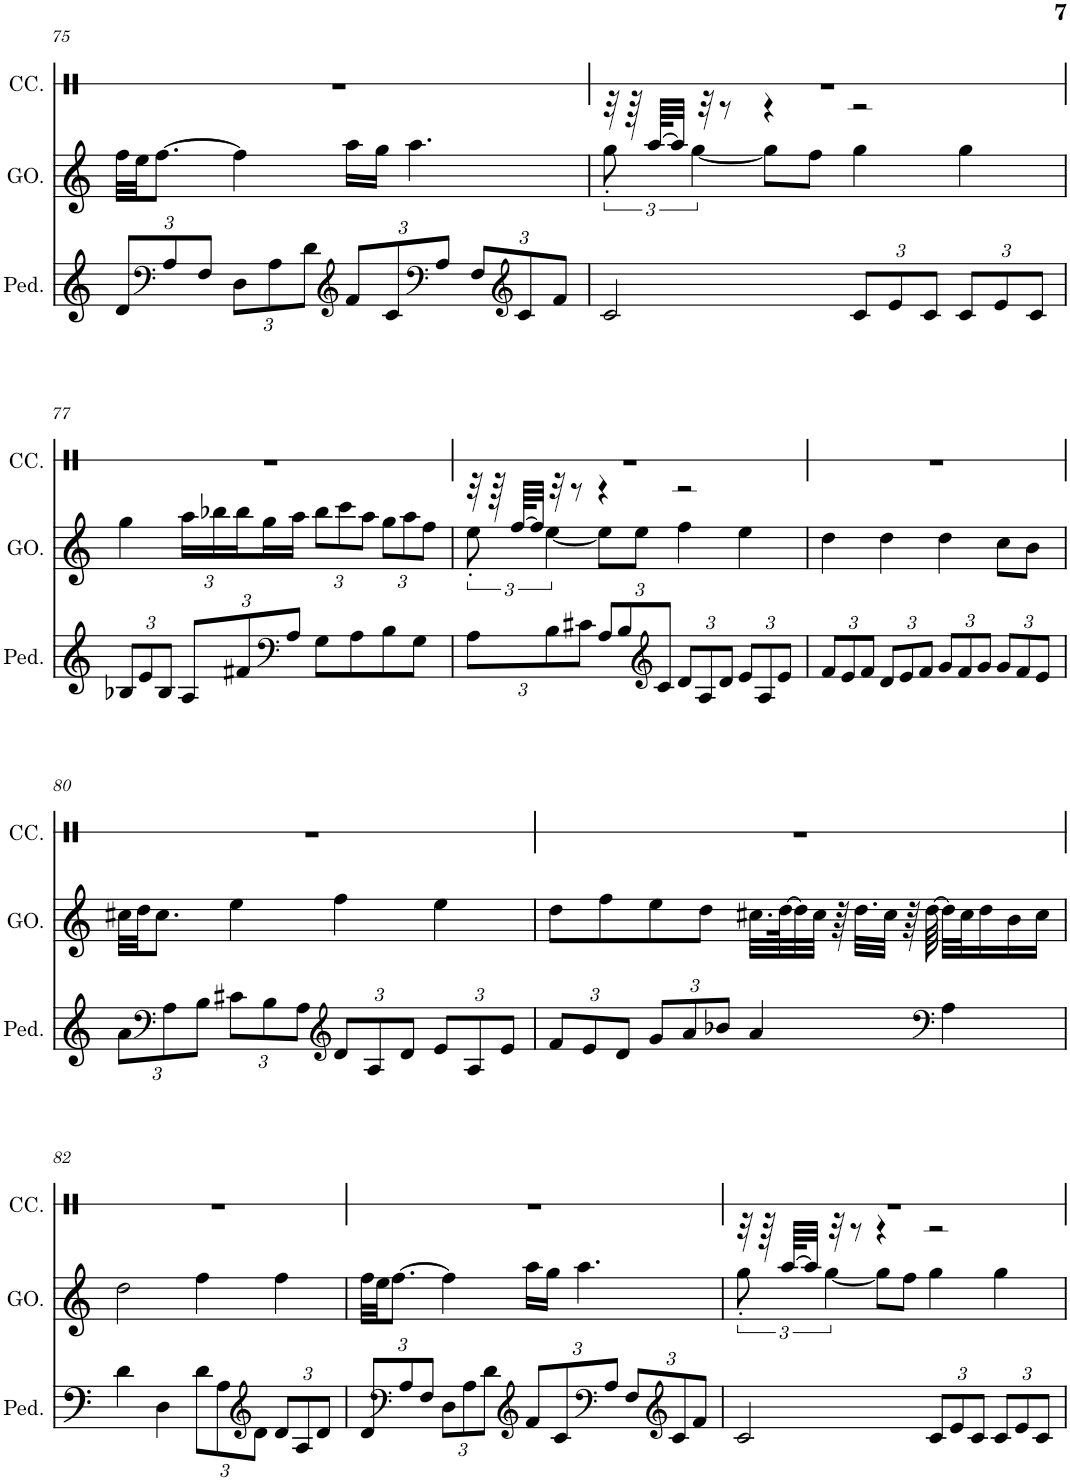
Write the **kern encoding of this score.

**kern	**kern	**kern
*part3	*part2	*part1
*staff3	*staff2	*staff1
*I"Pédale - Ch2	*I"Grand Orgue - Ch1	*I"ControlsChange - Ch16
*	*I'GO.	*I'CC.
!!LO:PB:g=z
*clefF4	*clefG2	*clefX
*k[]	*k[]	*k[]
*M4/4	*M4/4	*M4/4
*Xbrackettup	*	*
=75	=75	=75
12d/L	32ff\LLL	1r
.	32ee\JJ	.
.	[8.ff\J	.
*clefF4	*	*
12A/	.	.
12F/J	.	.
12D\L	4ff\]	.
12A\	.	.
12d\J	.	.
*clefG2	*	*
12f/L	16aa\LL	.
.	16gg\JJ	.
12c/	.	.
.	4.aa\	.
*clefF4	*	*
12A/J	.	.
12F/L	.	.
*clefG2	*	*
12c/	.	.
12f/J	.	.
=76	=76	=76
*	*^	*
2c/	32r	12gg'\	1r
.	64r	.	.
.	[64aa/KLLL	.	.
.	32aa/JJJ]	.	.
.	.	[6gg\	.
.	32r	.	.
.	8r	.	.
.	4r	8gg\L]	.
.	.	8ff\J	.
12c/L	2r	4gg\	.
12e/	.	.	.
12c/J	.	.	.
12c/L	.	4gg\	.
12e/	.	.	.
12c/J	.	.	.
*	*v	*v	*
!!LO:LB:g=z
=77	=77	=77
12B-X/L	4gg\	1r
12e/	.	.
12B-/J	.	.
*	*Xbrackettup	*
12A/L	24aa\LL	.
.	24bb-X\	.
12f#X/	24bb-\	.
.	16gg\	.
*clefF4	*	*
12A/J	.	.
.	16aa\JJ	.
8G\L	12bb-\L	.
.	12ccc\	.
8A\	.	.
.	12aa\J	.
8B-\	12gg\L	.
.	12aa\	.
8G\J	.	.
.	12ff\J	.
=78	=78	=78
*	*^	*
*	*	*brackettup	*
12A\L	32r	12ee'\	1r
.	64r	.	.
.	[64ff/KLLL	.	.
.	32ff/JJJ]	.	.
12B\	.	[6ee\	.
.	32r	.	.
.	8r	.	.
12c#X\J	.	.	.
12A/L	4r	8ee\L]	.
12B/	.	.	.
.	.	8ee\J	.
*clefG2	*	*	*
12c#/J	.	.	.
12d/L	2r	4ff\	.
12A/	.	.	.
12d/J	.	.	.
12e/L	.	4ee\	.
12A/	.	.	.
12e/J	.	.	.
*	*v	*v	*
=79	=79	=79
12f/L	4dd\	1r
12e/	.	.
12f/J	.	.
12d/L	4dd\	.
12e/	.	.
12f/J	.	.
12g/L	4dd\	.
12f/	.	.
12g/J	.	.
12g/L	8cc\L	.
12f/	.	.
.	8b\J	.
12e/J	.	.
!!LO:LB:g=z
=80	=80	=80
12a\L	32cc#X\LLL	1r
.	32dd\JJ	.
.	8.cc#\J	.
*clefF4	*	*
12A\	.	.
12B\J	.	.
12c#X\L	4ee\	.
12B\	.	.
12A\J	.	.
*clefG2	*	*
12d/L	4ff\	.
12A/	.	.
12d/J	.	.
12e/L	4ee\	.
12A/	.	.
12e/J	.	.
=81	=81	=81
12f/L	8dd\L	1r
12e/	.	.
.	8ff\	.
12d/J	.	.
12g/L	8ee\	.
12a/	.	.
.	8dd\J	.
12b-X/J	.	.
4a/	32.cc#X\LLL	.
.	[64dd\K	.
.	32dd\]	.
.	32cc#\JJJ	.
.	64r	.
.	32.dd\LLL	.
.	32cc#\JJJ	.
.	64r	.
.	[64dd\	.
*clefF4	*	*
4A\	32dd\LLL]	.
.	32cc#\J	.
.	16dd\	.
.	16b\	.
.	16cc#\JJ	.
!!LO:LB:g=z
=82	=82	=82
4d\	2dd\	1r
4D\	.	.
12d\L	4ff\	.
12A\	.	.
*clefG2	*	*
12d\J	.	.
12d/L	4ff\	.
12A/	.	.
12d/J	.	.
=83	=83	=83
12d/L	32ff\LLL	1r
.	32ee\JJ	.
.	[8.ff\J	.
*clefF4	*	*
12A/	.	.
12F/J	.	.
12D\L	4ff\]	.
12A\	.	.
12d\J	.	.
*clefG2	*	*
12f/L	16aa\LL	.
.	16gg\JJ	.
12c/	.	.
.	4.aa\	.
*clefF4	*	*
12A/J	.	.
12F/L	.	.
*clefG2	*	*
12c/	.	.
12f/J	.	.
=84	=84	=84
*	*^	*
2c/	32r	12gg'\	1r
.	64r	.	.
.	[64aa/KLLL	.	.
.	32aa/JJJ]	.	.
.	.	[6gg\	.
.	32r	.	.
.	8r	.	.
.	4r	8gg\L]	.
.	.	8ff\J	.
12c/L	2r	4gg\	.
12e/	.	.	.
12c/J	.	.	.
12c/L	.	4gg\	.
12e/	.	.	.
12c/J	.	.	.
*	*v	*v	*
=	=	=
*-	*-	*-
